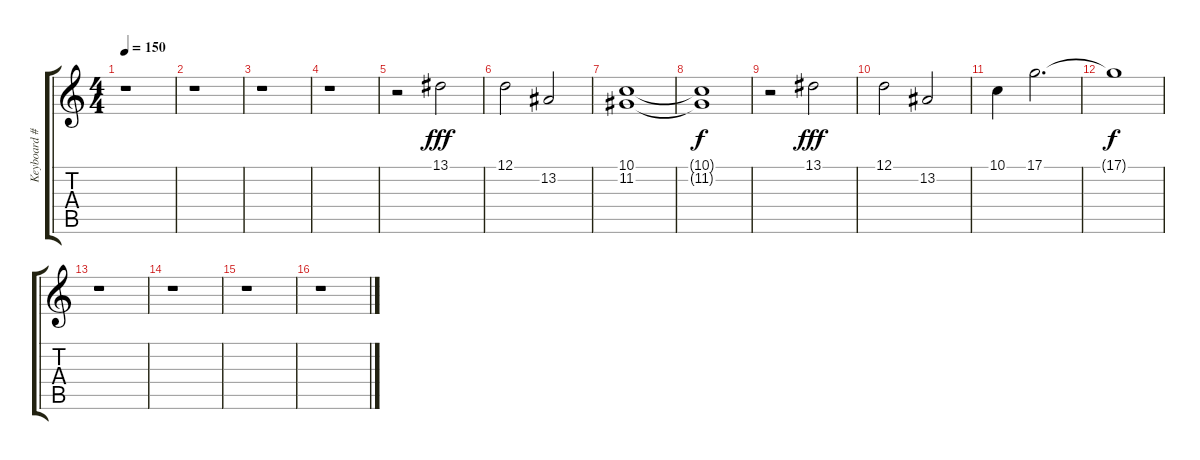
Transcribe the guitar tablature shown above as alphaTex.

\track ("Keyboard #1" "Keyboard #") {instrument electricgrandpiano}
\staff {score tabs}
\tuning (D4 A3 F3 C3 G2 C2) {hide}
\ts (4 4)
\tempo 150
\clef g2
\ks c
r.1{dy ff} |
r.1 |
r.1 |
r.1 |
r.2{instrument pad1newage} 13.1.2{dy fff} |
12.1.2 13.2.2 |
(10.1 11.2).1 |
(10.1{t} 11.2{t}).1{dy f} |
r.2 13.1.2{dy fff volume 11} |
12.1.2 13.2.2 |
10.1.4 17.1.2{d} |
17.1{t}.1{dy f} |
r.1 |
r.1 |
r.1 |
r.1
